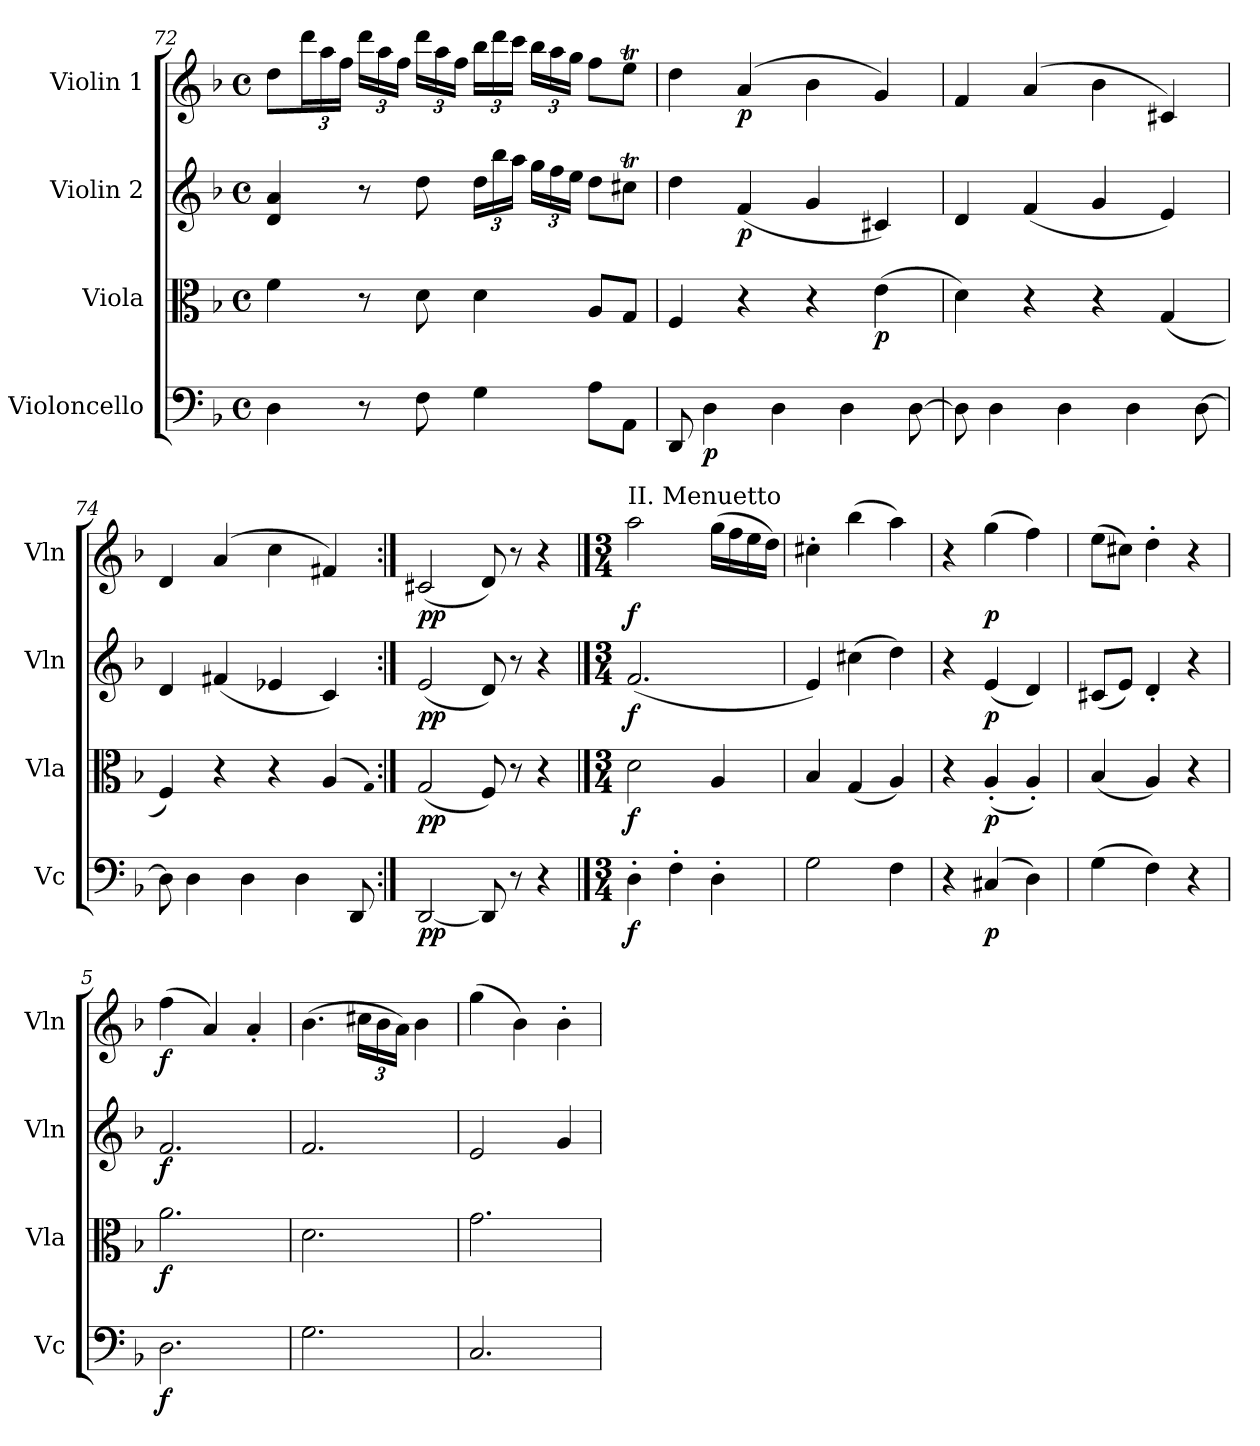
**kern	**dynam	**kern	**dynam	**kern	**dynam	**kern	**dynam
*part4	*part4	*part3	*part3	*part2	*part2	*part1	*part1
*staff4	*staff4	*staff3	*staff3	*staff2	*staff2	*staff1	*staff1
*I"Violoncello	*	*I"Viola	*	*I"Violin 2	*	*I"Violin 1	*
*I'Vc	*	*I'Vla	*	*I'Vln	*	*I'Vln	*
!!LO:LB:g=z
*clefF4	*	*clefC3	*	*clefG2	*	*clefG2	*
*k[b-]	*	*k[b-]	*	*k[b-]	*	*k[b-]	*
*M4/4	*	*M4/4	*	*M4/4	*	*M4/4	*
*met(c)	*	*met(c)	*	*met(c)	*	*met(c)	*
=72	=72	=72	=72	=72	=72	=72	=72
4D\	.	4f\	.	4d/ 4a/	.	8dd\L	.
*	*	*	*	*	*	*Xbrackettup	*
.	.	.	.	.	.	24ddd\L	.
.	.	.	.	.	.	24aa\	.
.	.	.	.	.	.	24ff\JJ	.
8r	.	8r	.	8r	.	24ddd\LL	.
.	.	.	.	.	.	24aa\	.
.	.	.	.	.	.	24ff\JJ	.
8F\	.	8d\	.	8dd\	.	24ddd\LL	.
.	.	.	.	.	.	24aa\	.
.	.	.	.	.	.	24ff\JJ	.
*	*	*	*	*Xbrackettup	*	*	*
4G\	.	4d\	.	24dd\LL	.	24bb-\LL	.
.	.	.	.	24bb-\	.	24ddd\	.
.	.	.	.	24aa\JJ	.	24ccc\JJ	.
.	.	.	.	24gg\LL	.	24bb-\LL	.
.	.	.	.	24ff\	.	24aa\	.
.	.	.	.	24ee\JJ	.	24gg\JJ	.
8A\L	.	8A/L	.	8dd\L	.	8ff\L	.
8AA\J	.	8G/J	.	8cc#Xt\J	.	8eet\J	.
=73	=73	=73	=73	=73	=73	=73	=73
8DD/	.	4F/	.	4dd\	.	4dd\	.
!	!LO:DY:b	!	!	!	!	!	!
4D\	p	.	.	.	.	.	.
!	!	!	!	!	!LO:DY:b	!	!LO:DY:b
.	.	4r	.	(4f/	p	(4a/	p
4D\	.	.	.	.	.	.	.
.	.	4r	.	4g/	.	4b-\	.
4D\	.	.	.	.	.	.	.
!	!	!	!LO:DY:b	!	!	!	!
.	.	(4e\	p	4c#X/)	.	4g/)	.
[8D\	.	.	.	.	.	.	.
=74	=74	=74	=74	=74	=74	=74	=74
8D\]	.	4d\)	.	4d/	.	4f/	.
4D\	.	.	.	.	.	.	.
.	.	4r	.	(4f/	.	(4a/	.
4D\	.	.	.	.	.	.	.
.	.	4r	.	4g/	.	4b-\	.
4D\	.	.	.	.	.	.	.
.	.	(4G/	.	4e/)	.	4c#X/)	.
[8D\	.	.	.	.	.	.	.
=74X2	=74X2	=74X2	=74X2	=74X2	=74X2	=74X2	=74X2
8D\]	.	4F/)	.	4d/	.	4d/	.
4D\	.	.	.	.	.	.	.
.	.	4r	.	(4f#X/	.	(4a/	.
4D\	.	.	.	.	.	.	.
.	.	4r	.	4e-X/	.	4cc\	.
4D\	.	.	.	.	.	.	.
.	.	(4A/	.	4c/)	.	4f#X/)	.
8DD/	.	.	.	.	.	.	.
.	.	qG)	.	.	.	.	.
=75:|!	=75:|!	=75:|!	=75:|!	=75:|!	=75:|!	=75:|!	=75:|!
!	!LO:DY:b	!	!LO:DY:b	!	!LO:DY:b	!	!LO:DY:b
[2DD/	pp	(2G/	pp	(2e/	pp	(2c#X/	pp
8DD/]	.	8F/)	.	8d/)	.	8d/)	.
8r	.	8r	.	8r	.	8r	.
4r	.	4r	.	4r	.	4r	.
!!LO:PB:g=z
==1	==1	==1	==1	==1	==1	==1	==1
*M3/4	*	*M3/4	*	*M3/4	*	*M3/4	*
!	!	!	!	!	!	!LO:TX:a:t=II. Menuetto	!
!	!LO:DY:b	!	!LO:DY:b	!	!LO:DY:b	!	!LO:DY:b
4D'\	f	2d\	f	(2.f/	f	2aa\	f
4F'\	.	.	.	.	.	.	.
4D'\	.	4A/	.	.	.	(16gg\LL	.
.	.	.	.	.	.	16ff\	.
.	.	.	.	.	.	16ee\	.
.	.	.	.	.	.	16dd\JJ)	.
=2	=2	=2	=2	=2	=2	=2	=2
2G\	.	4B-/	.	4e/)	.	4cc#X'\	.
.	.	(4G/	.	(4cc#X\	.	(4bb-\	.
4F\	.	4A/)	.	4dd\)	.	4aa\)	.
=3	=3	=3	=3	=3	=3	=3	=3
4r	.	4r	.	4r	.	4r	.
!	!LO:DY:b	!	!LO:DY:b	!	!LO:DY:b	!	!LO:DY:b
(4C#X/	p	(4A'/	p	(4e/	p	(4gg\	p
4D\)	.	4A'/)	.	4d/)	.	4ff\)	.
=4	=4	=4	=4	=4	=4	=4	=4
(4G\	.	(4B-/	.	(8c#X/L	.	(8ee\L	.
.	.	.	.	8e/J)	.	8cc#X\J)	.
4F\)	.	4A/)	.	4d'/	.	4dd'\	.
4r	.	4r	.	4r	.	4r	.
!!LO:LB:g=z
=5	=5	=5	=5	=5	=5	=5	=5
!	!LO:DY:b	!	!LO:DY:b	!	!LO:DY:b	!	!LO:DY:b
2.D\	f	2.a\	f	2.f/	f	(4ff\	f
.	.	.	.	.	.	4a/)	.
.	.	.	.	.	.	4a'/	.
=6	=6	=6	=6	=6	=6	=6	=6
2.G\	.	2.d\	.	2.f/	.	(4.b-\	.
.	.	.	.	.	.	24cc#X\LL	.
.	.	.	.	.	.	24b-\	.
.	.	.	.	.	.	24a\JJ)	.
.	.	.	.	.	.	4b-\	.
=7	=7	=7	=7	=7	=7	=7	=7
2.C/	.	2.g\	.	2e/	.	(4gg\	.
.	.	.	.	.	.	4b-\)	.
.	.	.	.	4g/	.	4b-'\	.
=	=	=	=	=	=	=	=
*-	*-	*-	*-	*-	*-	*-	*-
